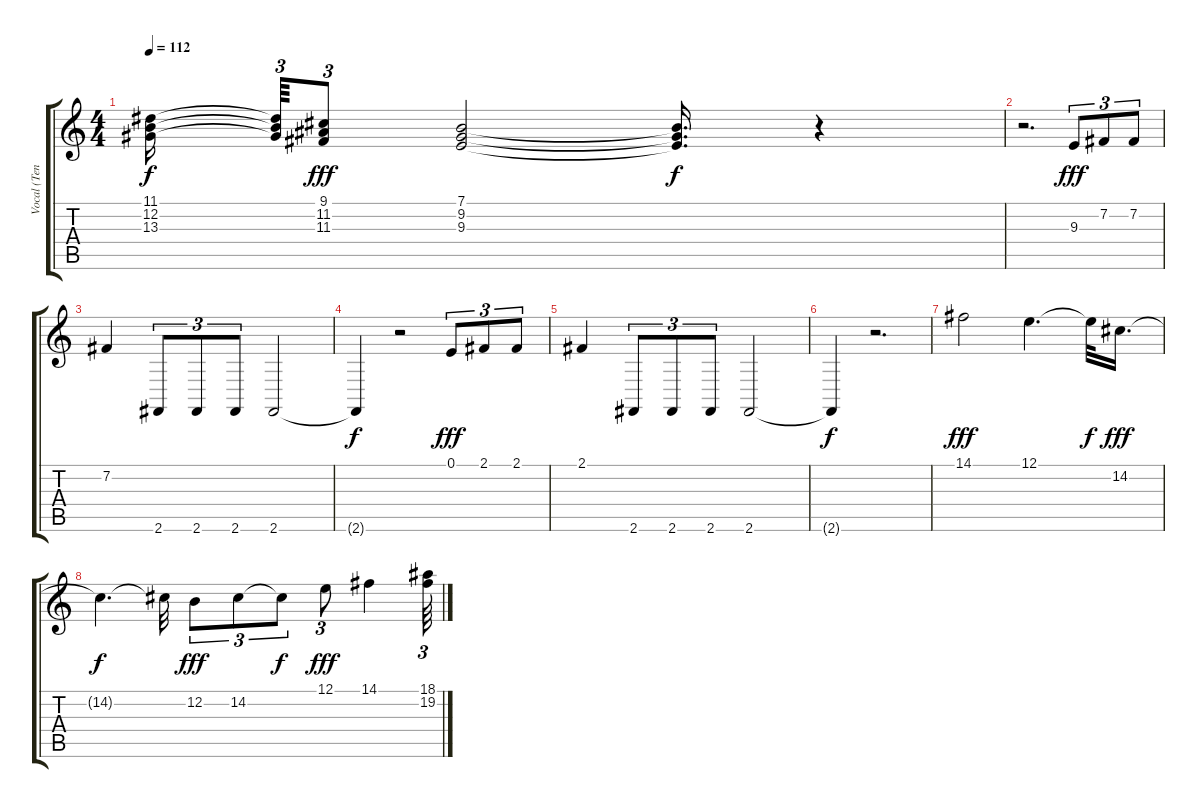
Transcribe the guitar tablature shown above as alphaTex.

\track ("Vocal (Tenor Sax)" "Vocal (Ten") {mute instrument tenorsax}
\staff {score tabs}
\tuning (E4 B3 G3 D3 A2 E2) {hide}
\ts (4 4)
\tempo 112
\clef g2
\ks c
(11.1{t} 12.2{t} 13.3{t}).16{dy f} (11.1{t} 12.2{t} 13.3{t}).64{tu (3 2)} (9.1 11.2 11.3).8{tu (3 2) dy fff} (7.1 9.2 9.3).2 (7.1{t} 9.2{t} 9.3{t}).16{d dy f} r.4 |
r.2{d} 9.3.8{tu (3 2) dy fff} 7.2.8{tu (3 2)} 7.2.8{tu (3 2)} |
7.2.4 2.6.8{tu (3 2)} 2.6.8{tu (3 2)} 2.6.8{tu (3 2)} 2.6.2 |
2.6{t}.4{dy f} r.2 0.1.8{tu (3 2) dy fff} 2.1.8{tu (3 2)} 2.1.8{tu (3 2)} |
2.1.4 2.6.8{tu (3 2)} 2.6.8{tu (3 2)} 2.6.8{tu (3 2)} 2.6.2 |
2.6{t}.4{dy f} r.2{d} |
14.1.2{dy fff} 12.1.4{d} 12.1{t}.32{dy f} 14.2.16{d dy fff} |
14.2{t}.4{d dy f} 14.2{t}.32 12.2.8{tu (3 2) dy fff} 14.2.8{tu (3 2)} 14.2{t}.8{tu (3 2) dy f} 12.1.8{tu (3 2) dy fff} 14.1.4 (18.1 19.2).64{tu (3 2)}
